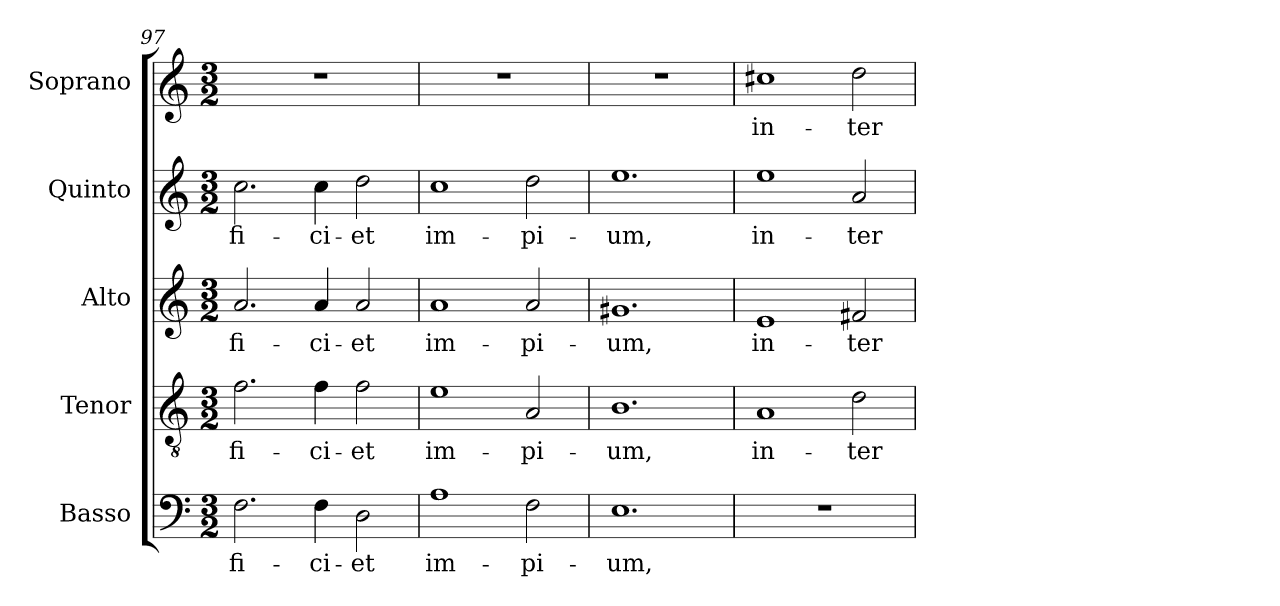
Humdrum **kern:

**kern	**text	**kern	**text	**kern	**text	**kern	**text	**kern	**text
*part5	*part5	*part4	*part4	*part3	*part3	*part2	*part2	*part1	*part1
*staff5	*staff5	*staff4	*staff4	*staff3	*staff3	*staff2	*staff2	*staff1	*staff1
*I"Basso	*	*I"Tenor	*	*I"Alto	*	*I"Quinto	*	*I"Soprano	*
*I'B.	*	*I'T.	*	*I'A.	*	*I'Q.	*	*I'S.	*
*clefF4	*	*clefGv2	*	*clefG2	*	*clefG2	*	*clefG2	*
*	*	*ITrd7c12	*	*	*	*	*	*	*
*k[]	*	*k[]	*	*k[]	*	*k[]	*	*k[]	*
*C:	*	*C:	*	*C:	*	*C:	*	*C:	*
*M3/2	*	*M3/2	*	*M3/2	*	*M3/2	*	*M3/2	*
=97	=97	=97	=97	=97	=97	=97	=97	=97	=97
!	!LO:LY:b:color=#000000	!	!	!	!	!	!	!	!
!	!	!	!LO:LY:b:color=#000000	!	!	!	!	!	!
!	!	!	!	!	!LO:LY:b:color=#000000	!	!	!	!
!	!	!	!	!	!	!	!LO:LY:b:color=#000000	!LO:N:vis=1	!
2.Fi\	-fi-	2.Fi\	-fi-	2.ai/	-fi-	2.cci\	-fi-	1.r	.
!	!LO:LY:b:color=#000000	!	!	!	!	!	!	!	!
!	!	!	!LO:LY:b:color=#000000	!	!	!	!	!	!
!	!	!	!	!	!LO:LY:b:color=#000000	!	!	!	!
!	!	!	!	!	!	!	!LO:LY:b:color=#000000	!	!
4Fi\	-ci-	4Fi\	-ci-	4ai/	-ci-	4cci\	-ci-	.	.
!	!LO:LY:b:color=#000000	!	!	!	!	!	!	!	!
!	!	!	!LO:LY:b:color=#000000	!	!	!	!	!	!
!	!	!	!	!	!LO:LY:b:color=#000000	!	!	!	!
!	!	!	!	!	!	!	!LO:LY:b:color=#000000	!	!
2Di\	-et	2Fi\	-et	2ai/	-et	2ddi\	-et	.	.
=98	=98	=98	=98	=98	=98	=98	=98	=98	=98
!	!LO:LY:b:color=#000000	!	!	!	!	!	!	!	!
!	!	!	!LO:LY:b:color=#000000	!	!	!	!	!	!
!	!	!	!	!	!LO:LY:b:color=#000000	!	!	!	!
!	!	!	!	!	!	!	!LO:LY:b:color=#000000	!LO:N:vis=1	!
1Ai	im-	1Ei	im-	1ai	im-	1cci	im-	1.r	.
!	!LO:LY:b:color=#000000	!	!	!	!	!	!	!	!
!	!	!	!LO:LY:b:color=#000000	!	!	!	!	!	!
!	!	!	!	!	!LO:LY:b:color=#000000	!	!	!	!
!	!	!	!	!	!	!	!LO:LY:b:color=#000000	!	!
2Fi\	-pi-	2AAi/	-pi-	2ai/	-pi-	2ddi\	-pi-	.	.
=99	=99	=99	=99	=99	=99	=99	=99	=99	=99
!	!LO:LY:b:color=#000000	!	!	!	!	!	!	!	!
!	!	!	!LO:LY:b:color=#000000	!	!	!	!	!	!
!	!	!	!	!	!LO:LY:b:color=#000000	!	!	!	!
!	!	!	!	!	!	!	!LO:LY:b:color=#000000	!LO:N:vis=1	!
1.Ei	-um,	1.BBi	-um,	1.g#Xi	-um,	1.eei	-um,	1.r	.
=100	=100	=100	=100	=100	=100	=100	=100	=100	=100
!LO:N:vis=1	!	!	!	!	!	!	!	!	!
!	!	!	!LO:LY:b:color=#000000	!	!	!	!	!	!
!	!	!	!	!	!LO:LY:b:color=#000000	!	!	!	!
!	!	!	!	!	!	!	!LO:LY:b:color=#000000	!	!
!	!	!	!	!	!	!	!	!	!LO:LY:b:color=#000000
1.r	.	1AAi	in-	1ei	in-	1eei	in-	1cc#Xi	in-
!	!	!	!LO:LY:b:color=#000000	!	!	!	!	!	!
!	!	!	!	!	!LO:LY:b:color=#000000	!	!	!	!
!	!	!	!	!	!	!	!LO:LY:b:color=#000000	!	!
!	!	!	!	!	!	!	!	!	!LO:LY:b:color=#000000
.	.	2Di\	-ter-	2f#Xi/	-ter-	2ai/	-ter-	2ddi\	-ter-
=	=	=	=	=	=	=	=	=	=
*-	*-	*-	*-	*-	*-	*-	*-	*-	*-
